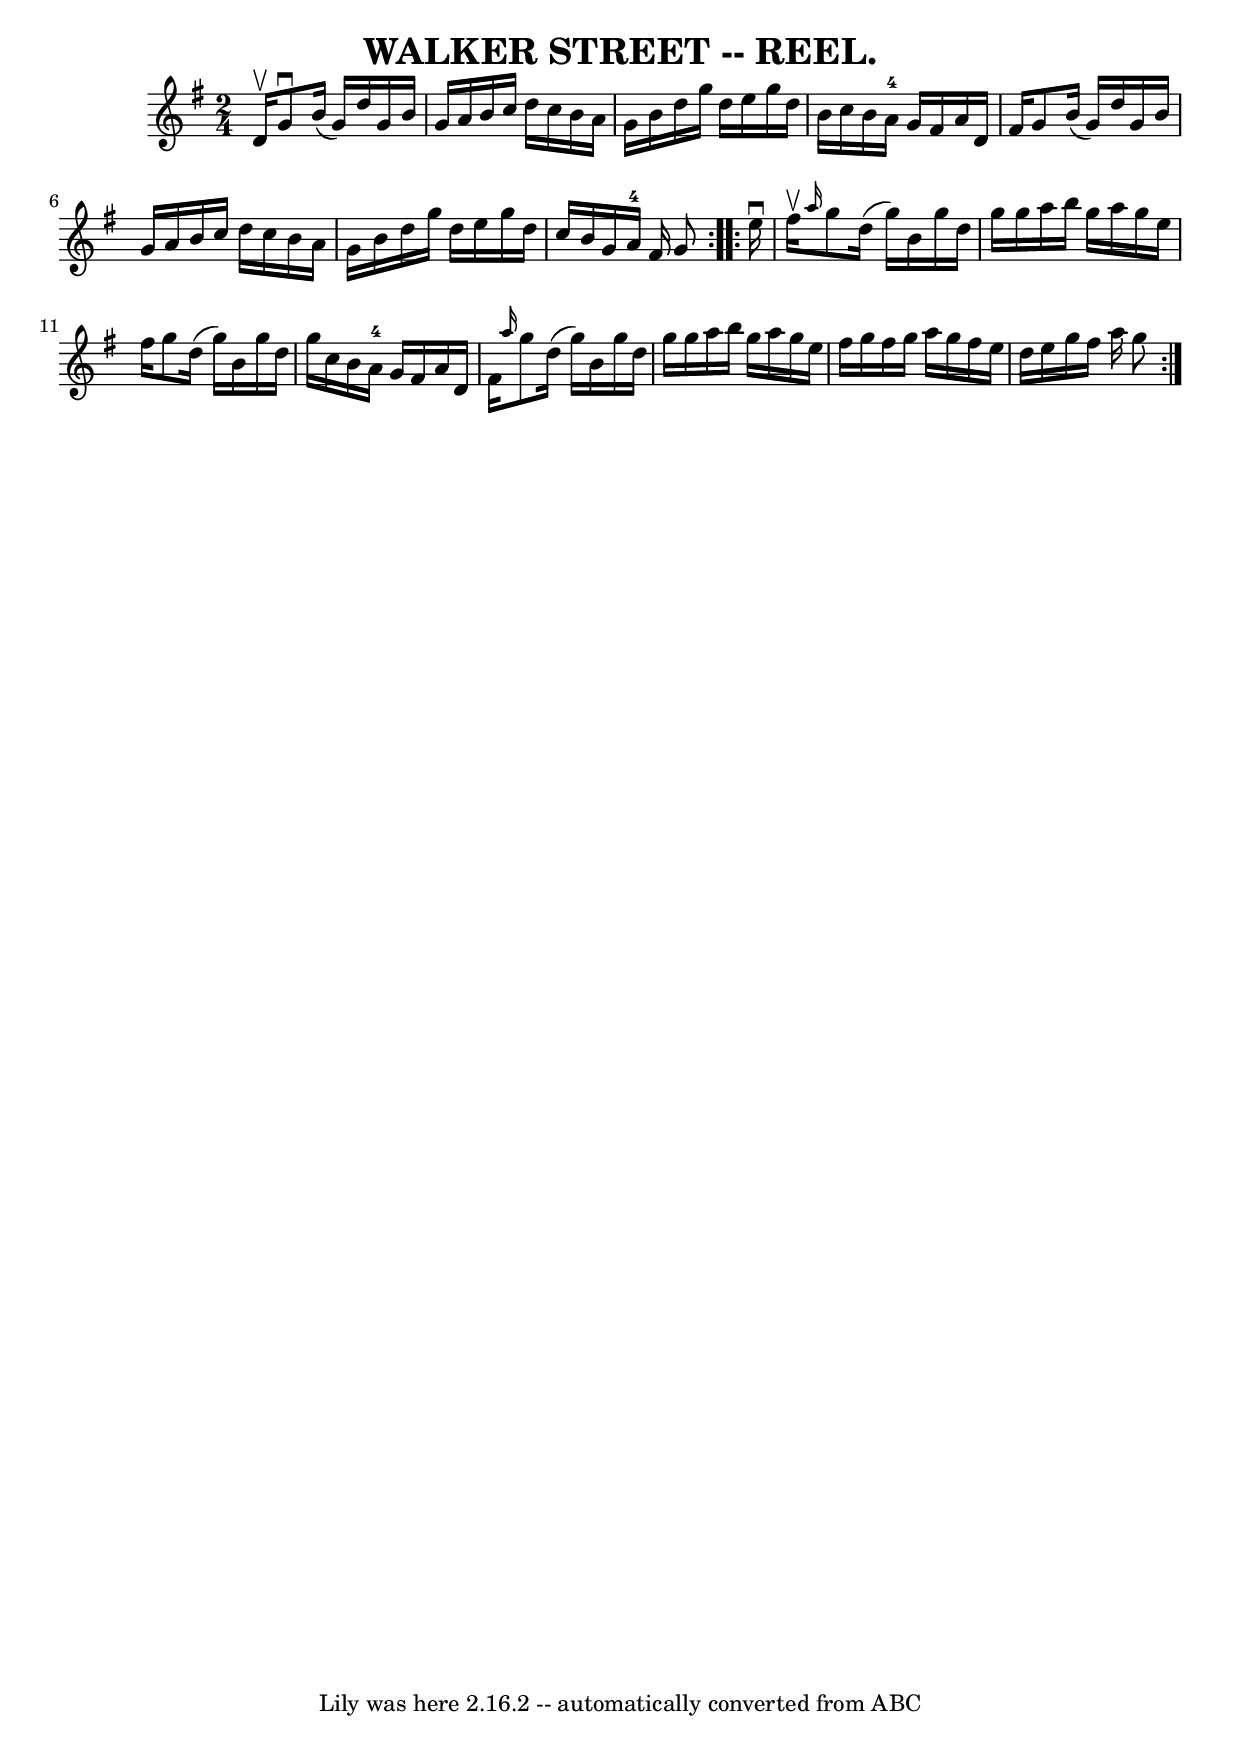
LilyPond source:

\version "2.7.40"
\include "Mammoth.ily"
\header {
	book = "Coles"
	crossRefNumber = "3"
	footnotes = ""
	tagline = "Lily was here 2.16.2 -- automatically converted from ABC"
	title = "WALKER STREET -- REEL."
}
voicedefault =  {
\set Score.defaultBarType = "empty"

\repeat volta 2 {
\time 2/4 \key g \major d'16^\upbow |
 g'8^\downbow b'16 (g'16 
) d''16 g'16 b'16 g'16  |
 a'16 b'16 c''16 d''16  
 c''16 b'16 a'16 g'16  |
 b'16 d''16 g''16 d''16    
e''16 g''16 d''16 b'16  |
 c''16 b'16 a'16-4 g'16   
 fis'16 a'16 d'16 fis'16  |
 g'8 b'16 (g'16)   
d''16 g'16 b'16 g'16  |
 a'16 b'16 c''16 d''16    
c''16 b'16 a'16 g'16  |
 b'16 d''16 g''16 d''16    
e''16 g''16 d''16 c''16  |
 b'16 g'16 a'16-4 fis'16 
 g'8  }     \repeat volta 2 { e''16^\downbow fis''16^\upbow |
 
\grace { a''16  } g''8 d''16 (g''16) b'16 g''16 d''16    
g''16  |
 g''16 a''16 b''16 g''16 a''16 g''16 e''16   
 fis''16  |
 g''8 d''16 (g''16) b'16 g''16 d''16    
g''16  |
 c''16 b'16 a'16-4 g'16 fis'16 a'16 d'16   
 fis'16  |
     \grace { a''16  } g''8 d''16 (g''16) b'16 
 g''16 d''16 g''16  |
 g''16 a''16 b''16 g''16    
a''16 g''16 e''16 fis''16  |
 g''16 fis''16 g''16    
a''16 g''16 fis''16 e''16 d''16  |
 e''16 g''16    
fis''16 a''16 g''8  }   
}

\score{
    <<

	\context Staff="default"
	{
	    \voicedefault 
	}

    >>
	\layout {
	}
	\midi {}
}
